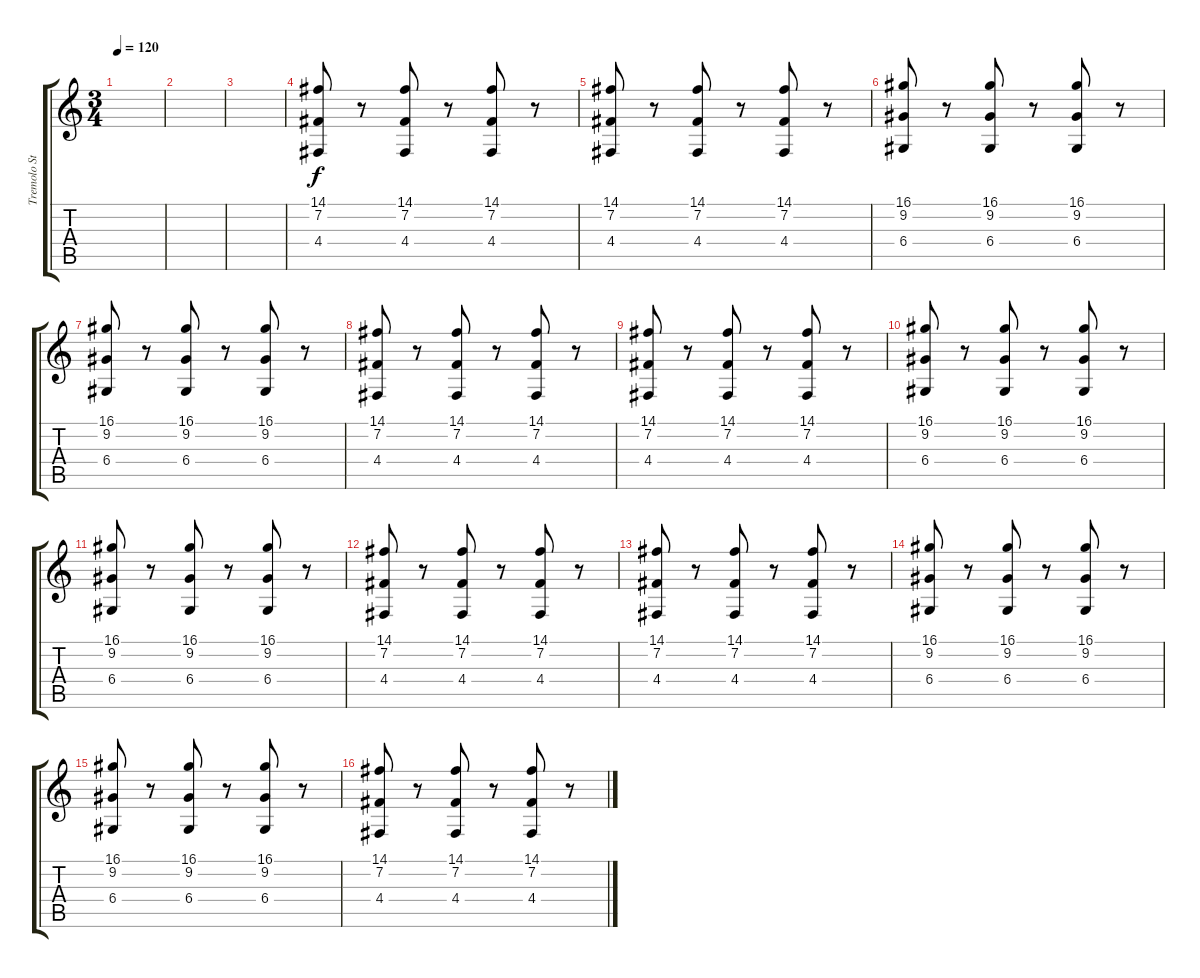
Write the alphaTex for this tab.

\track ("Tremolo Strings" "Tremolo St") {instrument tremolostrings}
\staff {score tabs}
\tuning (E4 B3 G3 D3 A2 E2) {hide}
\ts (3 4)
\tempo 120
\clef g2
\ks c
|
|
|
(14.1 7.2 4.4).8 r.8 (14.1 7.2 4.4).8 r.8 (14.1 7.2 4.4).8 r.8 |
(14.1 7.2 4.4).8 r.8 (14.1 7.2 4.4).8 r.8 (14.1 7.2 4.4).8 r.8 |
(16.1 9.2 6.4).8 r.8 (16.1 9.2 6.4).8 r.8 (16.1 9.2 6.4).8 r.8 |
(16.1 9.2 6.4).8 r.8 (16.1 9.2 6.4).8 r.8 (16.1 9.2 6.4).8 r.8 |
(14.1 7.2 4.4).8 r.8 (14.1 7.2 4.4).8 r.8 (14.1 7.2 4.4).8 r.8 |
(14.1 7.2 4.4).8 r.8 (14.1 7.2 4.4).8 r.8 (14.1 7.2 4.4).8 r.8 |
(16.1 9.2 6.4).8 r.8 (16.1 9.2 6.4).8 r.8 (16.1 9.2 6.4).8 r.8 |
(16.1 9.2 6.4).8 r.8 (16.1 9.2 6.4).8 r.8 (16.1 9.2 6.4).8 r.8 |
(14.1 7.2 4.4).8 r.8 (14.1 7.2 4.4).8 r.8 (14.1 7.2 4.4).8 r.8 |
(14.1 7.2 4.4).8 r.8 (14.1 7.2 4.4).8 r.8 (14.1 7.2 4.4).8 r.8 |
(16.1 9.2 6.4).8 r.8 (16.1 9.2 6.4).8 r.8 (16.1 9.2 6.4).8 r.8 |
(16.1 9.2 6.4).8 r.8 (16.1 9.2 6.4).8 r.8 (16.1 9.2 6.4).8 r.8 |
(14.1 7.2 4.4).8 r.8 (14.1 7.2 4.4).8 r.8 (14.1 7.2 4.4).8 r.8
